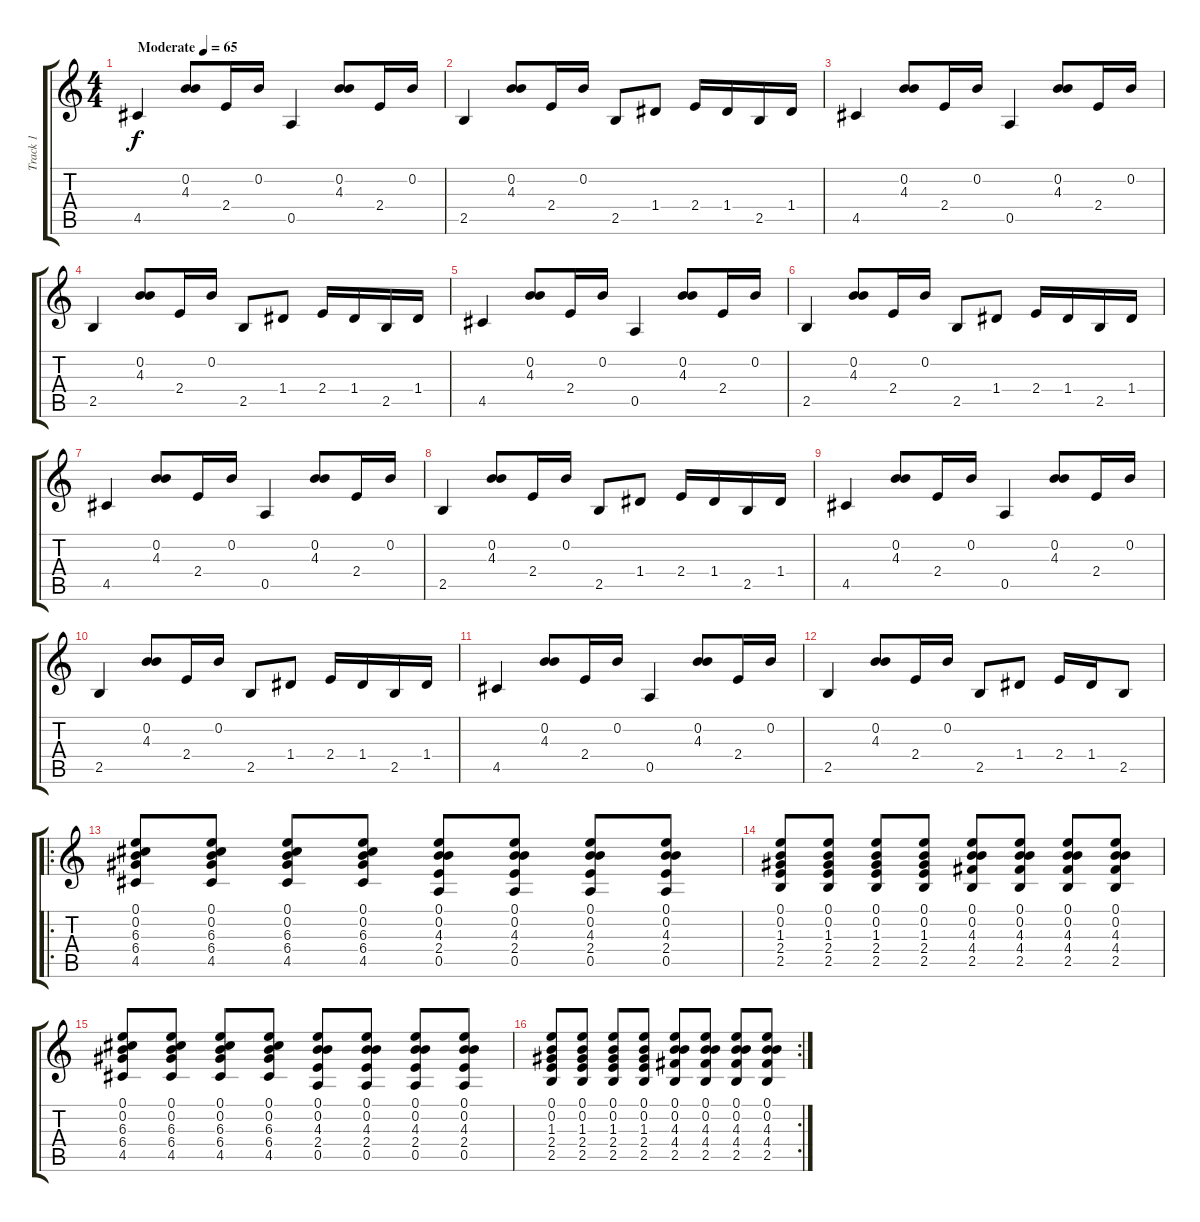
\track ("Track 1" "Track 1") {instrument acousticguitarsteel}
\staff {score tabs}
\tuning (E4 B3 G3 D3 A2 E2) {hide}
\ts (4 4)
\tempo (65 "Moderate")
\clef g2
\ks c
4.5.4{dy f instrument acousticguitarsteel} (0.2 4.3).8 2.4.16 0.2.16 0.5.4 (0.2 4.3).8 2.4.16 0.2.16 |
2.5.4 (0.2 4.3).8 2.4.16 0.2.16 2.5.8 1.4.8 2.4.16 1.4.16 2.5.16 1.4.16 |
4.5.4 (0.2 4.3).8 2.4.16 0.2.16 0.5.4 (0.2 4.3).8 2.4.16 0.2.16 |
2.5.4 (0.2 4.3).8 2.4.16 0.2.16 2.5.8 1.4.8 2.4.16 1.4.16 2.5.16 1.4.16 |
4.5.4 (0.2 4.3).8 2.4.16 0.2.16 0.5.4 (0.2 4.3).8 2.4.16 0.2.16 |
2.5.4 (0.2 4.3).8 2.4.16 0.2.16 2.5.8 1.4.8 2.4.16 1.4.16 2.5.16 1.4.16 |
4.5.4 (0.2 4.3).8 2.4.16 0.2.16 0.5.4 (0.2 4.3).8 2.4.16 0.2.16 |
2.5.4 (0.2 4.3).8 2.4.16 0.2.16 2.5.8 1.4.8 2.4.16 1.4.16 2.5.16 1.4.16 |
4.5.4 (0.2 4.3).8 2.4.16 0.2.16 0.5.4 (0.2 4.3).8 2.4.16 0.2.16 |
2.5.4 (0.2 4.3).8 2.4.16 0.2.16 2.5.8 1.4.8 2.4.16 1.4.16 2.5.16 1.4.16 |
4.5.4 (0.2 4.3).8 2.4.16 0.2.16 0.5.4 (0.2 4.3).8 2.4.16 0.2.16 |
2.5.4 (0.2 4.3).8 2.4.16 0.2.16 2.5.8 1.4.8 2.4.16 1.4.16 2.5.8 |
\ro
(0.1 0.2 6.3 6.4 4.5).8 (0.1 0.2 6.3 6.4 4.5).8 (0.1 0.2 6.3 6.4 4.5).8 (0.1 0.2 6.3 6.4 4.5).8 (0.1 0.2 4.3 2.4 0.5).8 (0.1 0.2 4.3 2.4 0.5).8 (0.1 0.2 4.3 2.4 0.5).8 (0.1 0.2 4.3 2.4 0.5).8 |
(0.1 0.2 1.3 2.4 2.5).8 (0.1 0.2 1.3 2.4 2.5).8 (0.1 0.2 1.3 2.4 2.5).8 (0.1 0.2 1.3 2.4 2.5).8 (0.1 0.2 4.3 4.4 2.5).8 (0.1 0.2 4.3 4.4 2.5).8 (0.1 0.2 4.3 4.4 2.5).8 (0.1 0.2 4.3 4.4 2.5).8 |
(0.1 0.2 6.3 6.4 4.5).8 (0.1 0.2 6.3 6.4 4.5).8 (0.1 0.2 6.3 6.4 4.5).8 (0.1 0.2 6.3 6.4 4.5).8 (0.1 0.2 4.3 2.4 0.5).8 (0.1 0.2 4.3 2.4 0.5).8 (0.1 0.2 4.3 2.4 0.5).8 (0.1 0.2 4.3 2.4 0.5).8 |
\rc 2
(0.1 0.2 1.3 2.4 2.5).8 (0.1 0.2 1.3 2.4 2.5).8 (0.1 0.2 1.3 2.4 2.5).8 (0.1 0.2 1.3 2.4 2.5).8 (0.1 0.2 4.3 4.4 2.5).8 (0.1 0.2 4.3 4.4 2.5).8 (0.1 0.2 4.3 4.4 2.5).8 (0.1 0.2 4.3 4.4 2.5).8
